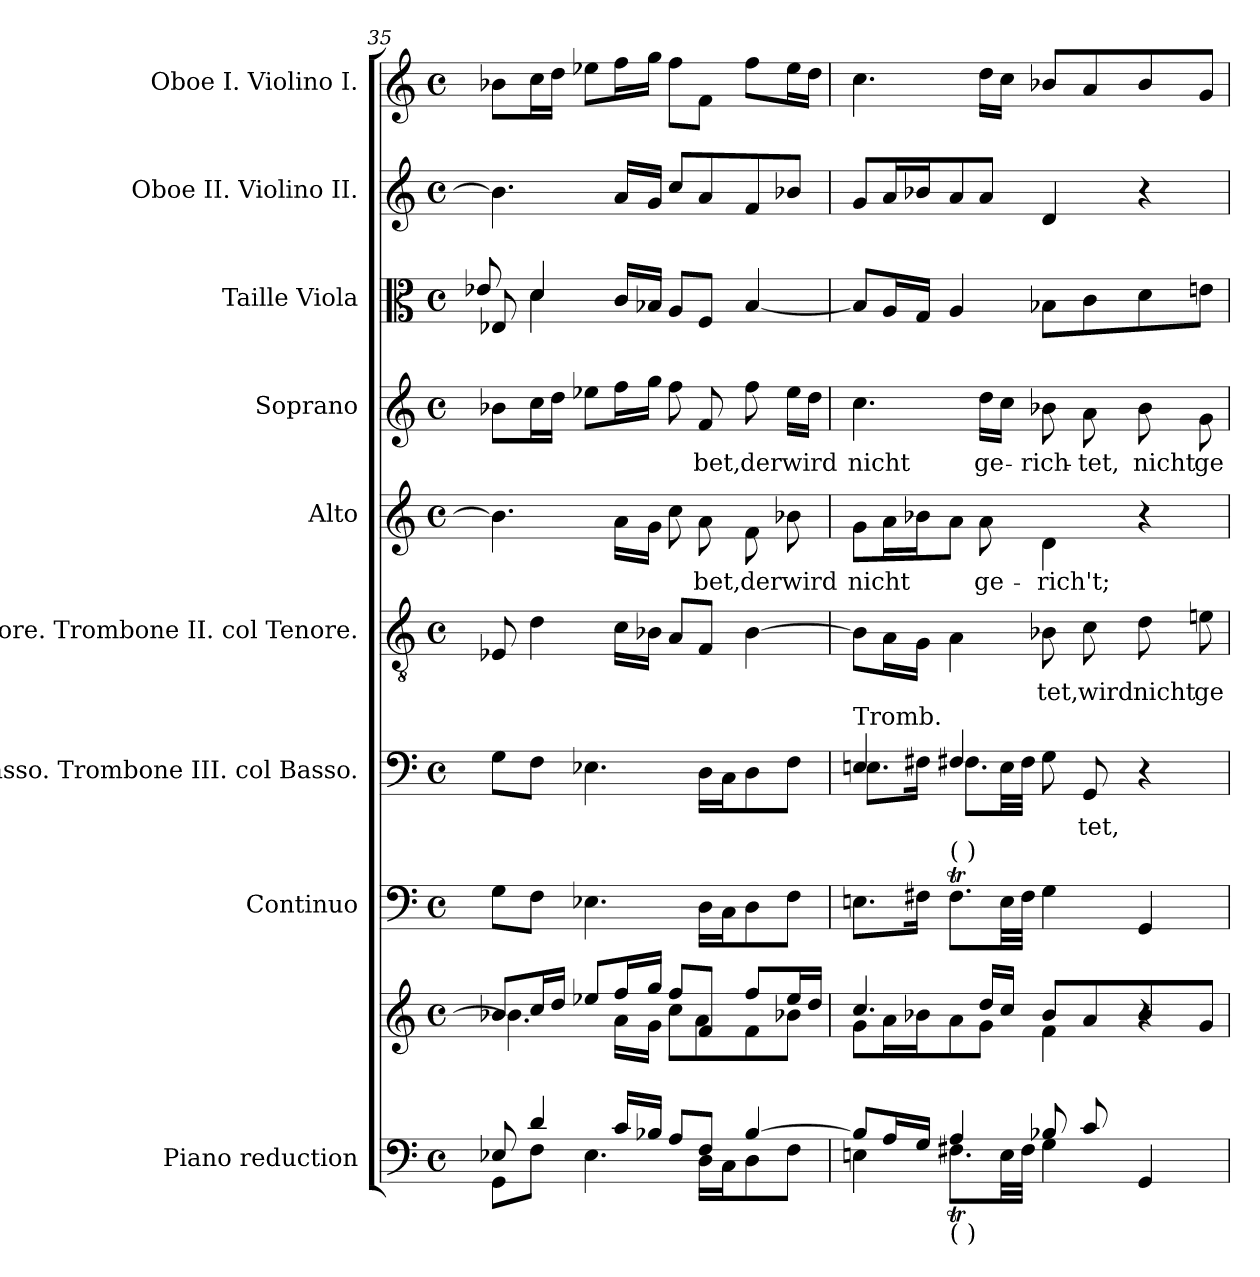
**kern	**kern	**kern	**kern	**text	**kern	**text	**kern	**text	**kern	**text	**kern	**kern	**kern
*part9	*part9	*part8	*part7	*part7	*part6	*part6	*part5	*part5	*part4	*part4	*part3	*part2	*part1
*staff10	*staff9	*staff8	*staff7	*staff7	*staff6	*staff6	*staff5	*staff5	*staff4	*staff4	*staff3	*staff2	*staff1
*I"Piano reduction	*	*I"Continuo	*I"Basso. Trombone III. col Basso.	*	*I"Tenore. Trombone II. col Tenore.	*	*I"Alto	*	*I"Soprano	*	*I"Taille Viola	*I"Oboe II. Violino II.	*I"Oboe I. Violino I.
*I'Pno	*	*	*	*	*	*	*	*	*	*	*	*I'Ob	*I'Ob
*clefF4	*clefG2	*clefF4	*clefF4	*	*clefGv2	*	*clefG2	*	*clefG2	*	*clefC3	*clefG2	*clefG2
*k[]	*k[]	*k[]	*k[]	*	*k[]	*	*k[]	*	*k[]	*	*k[]	*k[]	*k[]
*M4/4	*M4/4	*M4/4	*M4/4	*	*M4/4	*	*M4/4	*	*M4/4	*	*M4/4	*M4/4	*M4/4
*met(c)	*met(c)	*met(c)	*met(c)	*	*met(c)	*	*met(c)	*	*met(c)	*	*met(c)	*met(c)	*met(c)
=35	=35	=35	=35	=35	=35	=35	=35	=35	=35	=35	=35	=35	=35
*^	*^	*	*	*	*	*	*	*	*	*	*^	*	*
8E-X/	8GG\L	8b-X/L	4.b-\]	8G\L	8G\L	.	8E-X/	.	4.b-\]	.	8b-X\L	.	8E-X/	8e-X!/	4.b-\]	8b-X\L
4d/	8F\J	16cc/L	.	8F\J	8F\J	.	4d\	.	.	.	16cc\L	.	4d\	4d!/	.	16cc\L
.	.	16dd/JJ	.	.	.	.	.	.	.	.	16dd\JJ	.	.	.	.	16dd\JJ
.	4.E-\	8ee-X/L	.	4.E-X\	4.E-X\	.	.	.	.	.	8ee-X\L	.	.	.	.	8ee-X\L
16c/LL	.	16ff/L	16a\LL	.	.	.	16c\LL	.	16a\LL	.	16ff\L	.	16c/LL	8ryy	16a/LL	16ff\L
16B-X/JJ	.	16gg/JJ	16g\JJ	.	.	.	16B-X\JJ	.	16g\JJ	.	16gg\JJ	.	16B-X/JJ	.	16g/JJ	16gg\JJ
8A/L	.	8ff/L	8cc\L	.	.	.	8A/L	.	8cc\	.	8ff\	.	8A/L	2ryy	8cc/L	8ff\L
!	!	!	!	!	!	!	!	!	!	!LO:LY:b	!	!LO:LY:b	!	!	!	!
8F/J	16D\LL	8f/J	8a\	16D\LL	16D\LL	.	8F/J	.	8a\	-bet,	8f/	-bet,	8F/J	.	8a/	8f\J
.	16C\J	.	.	16C\J	16C\J	.	.	.	.	.	.	.	.	.	.	.
!	!	!	!	!	!	!	!	!	!	!LO:LY:b	!	!LO:LY:b	!	!	!	!
[4B-/	8D\	8ff/L	8f\	8D\	8D\	.	[4B-\	.	8f\	der	8ff\	der	[4B-/	.	8f/	8ff\L
!	!	!	!	!	!	!	!	!	!	!LO:LY:b	!	!LO:LY:b	!	!	!	!
.	8F\J	16ee-/L	8b-\J	8F\J	8F\J	.	.	.	8b-X\	wird	16ee-\LL	wird	.	.	8b-X/J	16ee-\L
.	.	16dd/JJ	.	.	.	.	.	.	.	.	16dd\JJ	.	.	.	.	16dd\JJ
*	*	*	*	*	*	*	*	*	*	*	*	*	*v	*v	*	*
=36	=36	=36	=36	=36	=36	=36	=36	=36	=36	=36	=36	=36	=36	=36	=36
*	*	*	*^	*	*^	*	*	*	*	*	*	*	*	*	*
!	!	!	!	!	!	!LO:TX:a:t=Tromb.	!	!	!	!	!	!	!	!	!	!	!
!	!	!	!	!	!	!	!	!	!	!	!	!LO:LY:b	!	!LO:LY:b	!	!	!
8B-/L]	4En\	4.cc/	8g\L	2.ryy	8.En\L	4En!/	8.E\L	.	8B-\L]	.	8g\L	-nicht	4.cc\	nicht	8B-/L]	8g/L	4.cc\
16A/L	.	.	16a\L	.	.	.	.	.	16A\L	.	16a\L	.	.	.	16A/L	16a/L	.
16G/JJ	.	.	16b-X\J	.	16F#X\Jk	.	16F#X\Jk	.	16G\JJ	.	16b-X\J	.	.	.	16G/JJ	16b-X/J	.
!	!	!	!	!	!LO:TX:a:t=(     )	!	!	!	!	!	!	!	!	!	!	!	!
!LO:TX:b:t=(     )	!	!	!	!	!	!	!	!	!	!	!	!	!	!	!	!	!
4A/	8.F#Xt\L	.	8a\	.	8.F#t\L	4F#X!/	8.F#\L	.	4A\	.	8a\J	.	.	.	4A/	8a/	.
!	!	!	!	!	!	!	!	!	!	!	!	!LO:LY:b	!	!LO:LY:b	!	!	!
.	.	16dd/LL	8g\J	.	.	.	.	.	.	.	8a\	ge-	16dd\LL	ge-	.	8a/J	16dd\LL
.	32E\LL	16cc/JJ	.	.	32E\LL	.	32E\LL	.	.	.	.	.	16cc\JJ	.	.	.	16cc\JJ
.	32F#\JJJ	.	.	.	32F#\JJJ	.	32F#\JJJ	.	.	.	.	.	.	.	.	.	.
!	!	!	!	!	!	!	!	!	!	!LO:LY:b	!	!LO:LY:b	!	!LO:LY:b	!	!	!
8B-X/L	4G\	8b-/L	4f\	.	4G\	8ryy	8G\	.	8B-X\	-tet,	4d\	-rich't;	8b-X\	-rich-	8B-X\L	4d/	8b-X/L
!	!	!	!	!	!	!	!	!LO:LY:b	!	!LO:LY:b	!	!	!	!LO:LY:b	!	!	!
8c/	.	8a/	.	.	.	8GG/	8ryy	tet,	8c\	wird	.	.	8a\	-tet,	8c\	.	8a/
!	!	!	!	!	!	!	!	!	!	!LO:LY:b	!	!	!	!LO:LY:b	!	!	!
4ryy	4GG/	8b-/	4r	8d\	4GG/	4r	4ryy	.	8d\	nicht	4r	.	8b-\	nicht	8d\	4r	8b-/
!	!	!	!	!	!	!	!	!	!	!LO:LY:b	!	!	!	!LO:LY:b	!	!	!
.	.	8g/J	.	8en\J	.	.	.	.	8en\	ge-	.	.	8g\	ge-	8en\J	.	8g/J
*v	*v	*	*	*	*	*v	*v	*	*	*	*	*	*	*	*	*	*
*	*v	*v	*v	*	*	*	*	*	*	*	*	*	*	*	*
=	=	=	=	=	=	=	=	=	=	=	=	=	=
*-	*-	*-	*-	*-	*-	*-	*-	*-	*-	*-	*-	*-	*-
